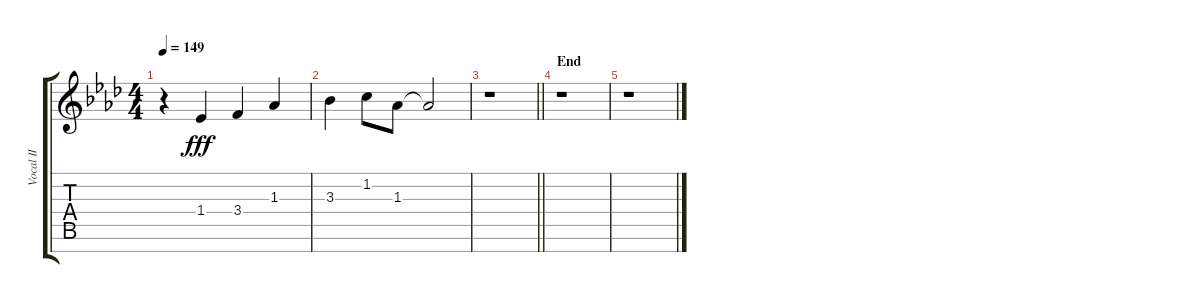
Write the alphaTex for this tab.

\track ("Vocal II" "Vocal II") {instrument voiceoohs}
\staff {score tabs}
\tuning (E5 B4 G4 D4 A3 E3 B2) {hide}
\ts (4 4)
\tempo 149
\clef g2
\ks ab
r.4{dy fff} 1.4.4 3.4.4 1.3.4 |
3.3.4 1.2.8 1.3.8 1.3{t}.2 |
\barLineRight lightlight
r.1 |
\section ("" "End")
r.1 |
r.1
